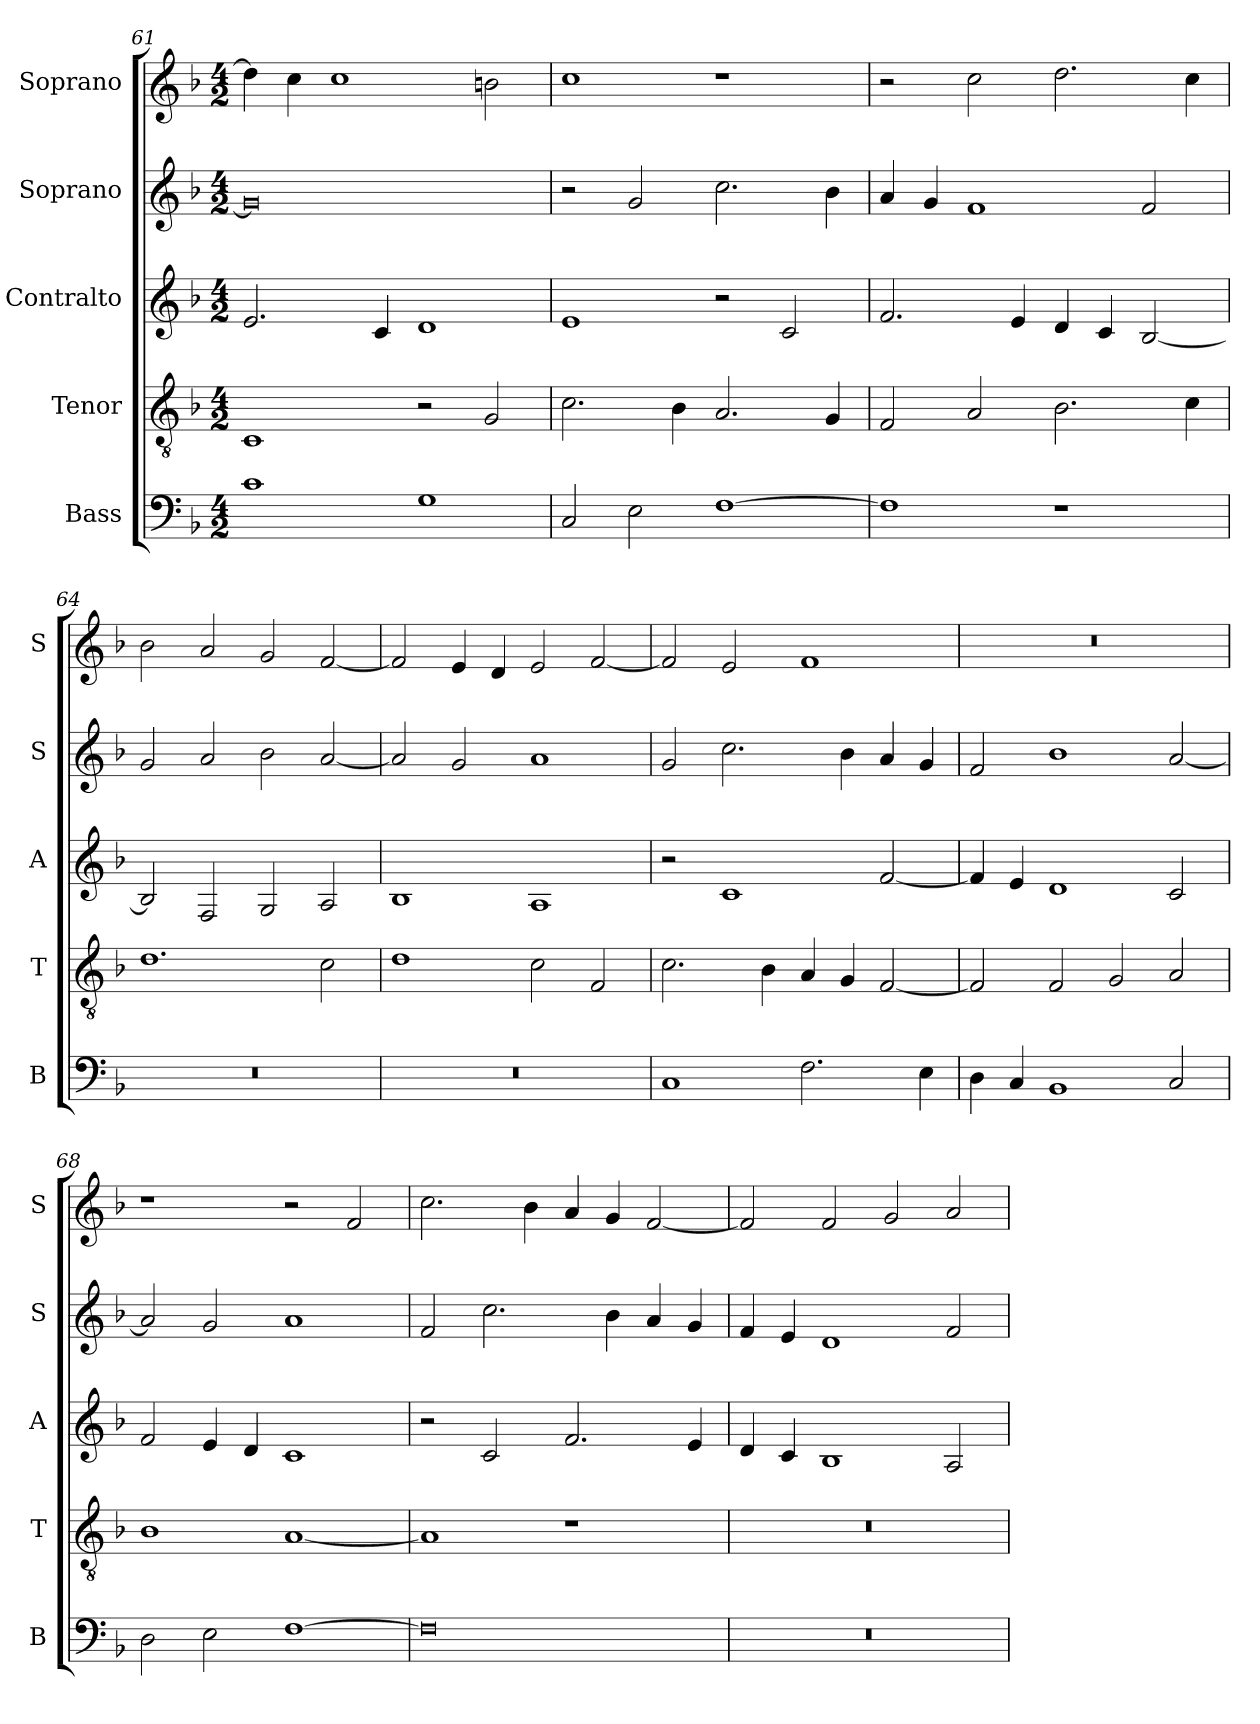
**kern	**kern	**kern	**kern	**kern
*part5	*part4	*part3	*part2	*part1
*staff5	*staff4	*staff3	*staff2	*staff1
*I"Bass	*I"Tenor	*I"Contralto	*I"Soprano	*I"Soprano
*I'B	*I'T	*I'A	*I'S	*I'S
*clefF4	*clefGv2	*clefG2	*clefG2	*clefG2
*k[b-]	*k[b-]	*k[b-]	*k[b-]	*k[b-]
*F:ion	*F:ion	*F:ion	*F:ion	*F:ion
*M4/2	*M4/2	*M4/2	*M4/2	*M4/2
=61	=61	=61	=61	=61
1c	1C	2.e	0g]	4dd]
.	.	.	.	4cc
.	.	.	.	1cc
.	.	4c	.	.
1G	2r	1d	.	.
.	2G	.	.	2bn
=62	=62	=62	=62	=62
2C	2.c	1e	2r	1cc
2E	.	.	2g	.
.	4B-	.	.	.
[1F	2.A	2r	2.cc	1r
.	.	2c	.	.
.	4G	.	4b-	.
=63	=63	=63	=63	=63
1F]	2F	2.f	4a	2r
.	.	.	4g	.
.	2A	.	1f	2cc
.	.	4e	.	.
1r	2.B-	4d	.	2.dd
.	.	4c	.	.
.	.	[2B-	2f	.
.	4c	.	.	4cc
=64	=64	=64	=64	=64
0r	1.d	2B-]	2g	2b-
.	.	2F	2a	2a
.	.	2G	2b-	2g
.	2c	2A	[2a	[2f
=65	=65	=65	=65	=65
0r	1d	1B-	2a]	2f]
.	.	.	2g	4e
.	.	.	.	4d
.	2c	1A	1a	2e
.	2F	.	.	[2f
=66	=66	=66	=66	=66
1C	2.c	2r	2g	2f]
.	.	1c	2.cc	2e
.	4B-	.	.	.
2.F	4A	.	.	1f
.	4G	.	4b-	.
.	[2F	[2f	4a	.
4E	.	.	4g	.
=67	=67	=67	=67	=67
4D	2F]	4f]	2f	0r
4C	.	4e	.	.
1BB-	2F	1d	1b-	.
.	2G	.	.	.
2C	2A	2c	[2a	.
=68	=68	=68	=68	=68
2D	1B-	2f	2a]	1r
2E	.	4e	2g	.
.	.	4d	.	.
[1F	[1A	1c	1a	2r
.	.	.	.	2f
=69	=69	=69	=69	=69
0F]	1A]	2r	2f	2.cc
.	.	2c	2.cc	.
.	.	.	.	4b-
.	1r	2.f	.	4a
.	.	.	4b-	4g
.	.	.	4a	[2f
.	.	4e	4g	.
=70	=70	=70	=70	=70
0r	0r	4d	4f	2f]
.	.	4c	4e	.
.	.	1B-	1d	2f
.	.	.	.	2g
.	.	2A	2f	2a
=	=	=	=	=
*-	*-	*-	*-	*-
